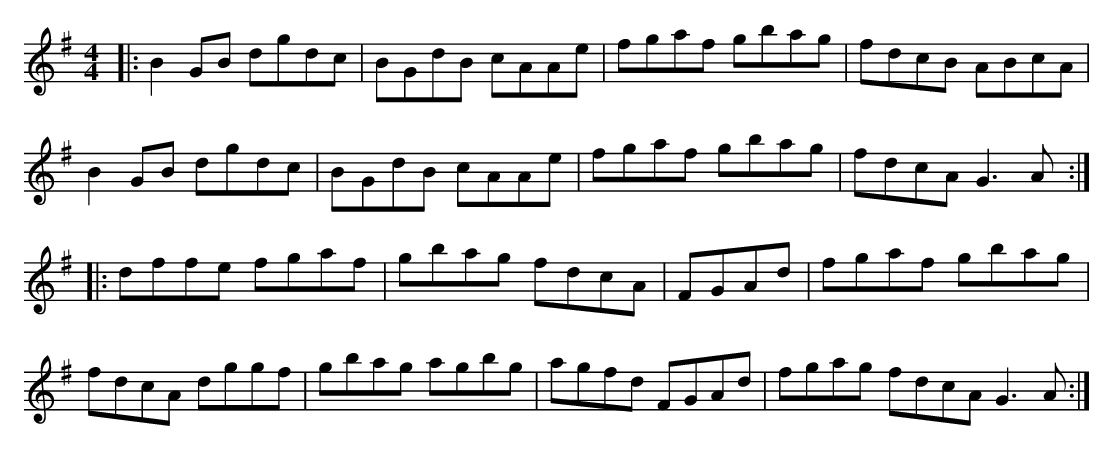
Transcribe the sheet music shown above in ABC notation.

X:1
M:4/4
K:G
|:B2GB dgdc|BGdB cAAe|fgaf gbag|fdcB ABcA|
B2GB dgdc|BGdB cAAe|fgaf gbag|fdcA G3A:|
|:dffe fgaf|gbag fdcA|FGAd|fgaf gbag|
fdcA dggf|gbag agbg|agfd FGAd|fgag fdcA G3A:|
